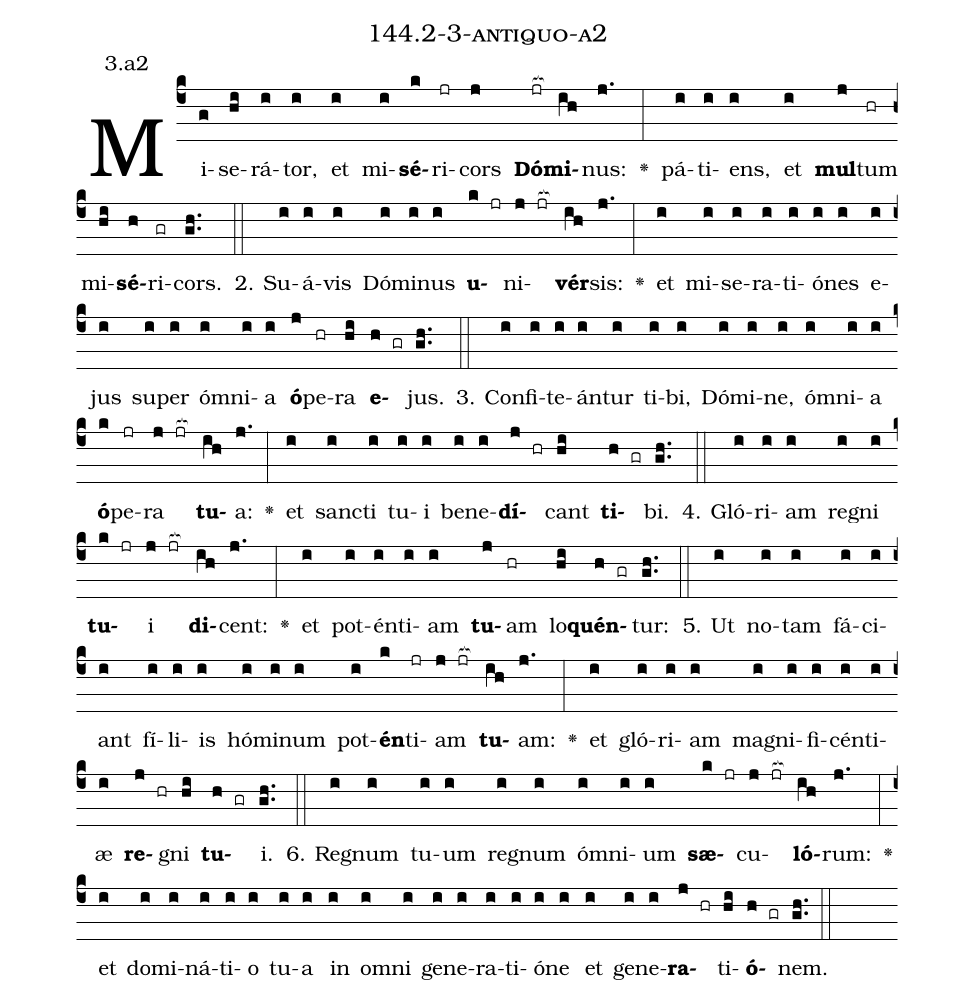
name: 144.2-3-antiquo-a2;
annotation: 3.a2;
%%
(c4)Mi(g)se(hi)rá(i)tor,(i) et(i) mi(i)<b>sé</b>(k)ri(jr)cors(j) <b>Dó</b>(jr[ocb:1{])<b>mi</b>(ih[ocb:0}])nus:(j.) <v>\greheightstar</v>(:) pá(i)ti(i)ens,(i) et(i) <b>mul</b>(j)tum(hr) mi(hi)<b>sé</b>(h)ri(gr)cors.(gh..) (::)
2. Su(i)á(i)vis(i) Dó(i)mi(i)nus(i) <b>u</b>(k jr)ni(j jr[ocb:1{])<b>vér</b>(ih[ocb:0}])sis:(j.) <v>\greheightstar</v>(:) et(i) mi(i)se(i)ra(i)ti(i)ó(i)nes(i) e(i)jus(i) su(i)per(i) óm(i)ni(i)a(i) <b>ó</b>(j)pe(hr)ra(hi) <b>e</b>(h gr)jus.(gh..) (::)
3. Con(i)fi(i)te(i)án(i)tur(i) ti(i)bi,(i) Dó(i)mi(i)ne,(i) óm(i)ni(i)a(i) <b>ó</b>(k)pe(jr)ra(j jr[ocb:1{]) <b>tu</b>(ih[ocb:0}])a:(j.) <v>\greheightstar</v>(:) et(i) sanc(i)ti(i) tu(i)i(i) be(i)ne(i)<b>dí</b>(j hr)cant(hi) <b>ti</b>(h gr)bi.(gh..) (::)
4. Gló(i)ri(i)am(i) re(i)gni(i) <b>tu</b>(k jr)i(j jr[ocb:1{]) <b>di</b>(ih[ocb:0}])cent:(j.) <v>\greheightstar</v>(:) et(i) pot(i)én(i)ti(i)am(i) <b>tu</b>(j)am(hr) lo(hi)<b>quén</b>(h gr)tur:(gh..) (::)
5. Ut(i) no(i)tam(i) fá(i)ci(i)ant(i) fí(i)li(i)is(i) hó(i)mi(i)num(i) pot(i)<b>én</b>(k)ti(jr)am(j jr[ocb:1{]) <b>tu</b>(ih[ocb:0}])am:(j.) <v>\greheightstar</v>(:) et(i) gló(i)ri(i)am(i) ma(i)gni(i)fi(i)cén(i)ti(i)æ(i) <b>re</b>(j hr)gni(hi) <b>tu</b>(h gr)i.(gh..) (::)
6. Re(i)gnum(i) tu(i)um(i) re(i)gnum(i) óm(i)ni(i)um(i) <b>sæ</b>(k jr)cu(j jr[ocb:1{])<b>ló</b>(ih[ocb:0}])rum:(j.) <v>\greheightstar</v>(:) et(i) do(i)mi(i)ná(i)ti(i)o(i) tu(i)a(i) in(i) om(i)ni(i) ge(i)ne(i)ra(i)ti(i)ó(i)ne(i) et(i) ge(i)ne(i)<b>ra</b>(j hr)ti(hi)<b>ó</b>(h gr)nem.(gh..) (::)
